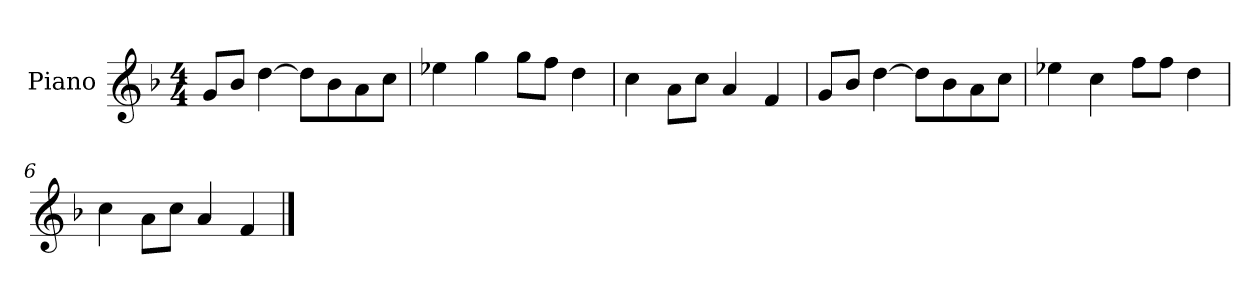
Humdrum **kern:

**kern
*part1
*staff1
*I"Piano
*I'P-no
*clefG2
*k[b-]
*M4/4
*MM90
=1
8g/L
8b-/J
[4dd\
8dd\L]
8b-\
8a\
8cc\J
=2
4ee-X\
4gg\
8gg\L
8ff\J
4dd\
=3
4cc\
8a\L
8cc\J
4a/
4f/
=4
8g/L
8b-/J
[4dd\
8dd\L]
8b-\
8a\
8cc\J
=5
4ee-X\
4cc\
8ff\L
8ff\J
4dd\
=6
4cc\
8a\L
8cc\J
4a/
4f/
==
*-
